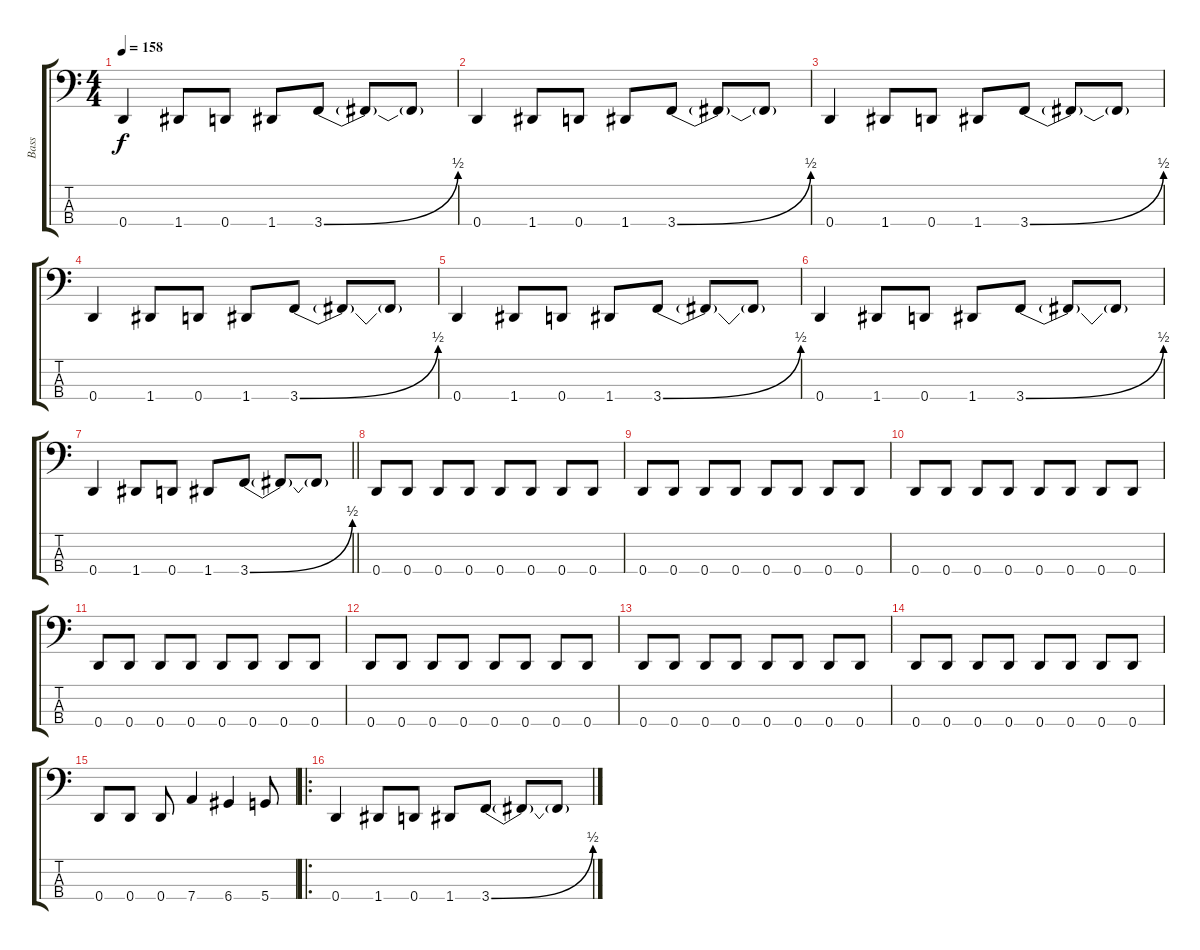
\track ("Bass" "Bass") {instrument electricbassfinger}
\staff {score tabs}
\tuning (F2 C2 G1 D1) {hide}
\ts (4 4)
\tempo 158
\clef f4
\ks c
0.4.4{dy f} 1.4.8 0.4.8 1.4.8 3.4{be (bend 0 0 60 2)}.8 3.4{t}.8 3.4{t}.8 |
0.4.4 1.4.8 0.4.8 1.4.8 3.4{be (bend 0 0 60 2)}.8 3.4{t}.8 3.4{t}.8 |
0.4.4 1.4.8 0.4.8 1.4.8 3.4{be (bend 0 0 60 2)}.8 3.4{t}.8 3.4{t}.8 |
0.4.4 1.4.8 0.4.8 1.4.8 3.4{be (bend 0 0 60 2)}.8 3.4{t}.8 3.4{t}.8 |
0.4.4 1.4.8 0.4.8 1.4.8 3.4{be (bend 0 0 60 2)}.8 3.4{t}.8 3.4{t}.8 |
0.4.4 1.4.8 0.4.8 1.4.8 3.4{be (bend 0 0 60 2)}.8 3.4{t}.8 3.4{t}.8 |
\barLineRight lightlight
0.4.4 1.4.8 0.4.8 1.4.8 3.4{be (bend 0 0 60 2)}.8 3.4{t}.8 3.4{t}.8 |
0.4.8 0.4.8 0.4.8 0.4.8 0.4.8 0.4.8 0.4.8 0.4.8 |
0.4.8 0.4.8 0.4.8 0.4.8 0.4.8 0.4.8 0.4.8 0.4.8 |
0.4.8 0.4.8 0.4.8 0.4.8 0.4.8 0.4.8 0.4.8 0.4.8 |
0.4.8 0.4.8 0.4.8 0.4.8 0.4.8 0.4.8 0.4.8 0.4.8 |
0.4.8 0.4.8 0.4.8 0.4.8 0.4.8 0.4.8 0.4.8 0.4.8 |
0.4.8 0.4.8 0.4.8 0.4.8 0.4.8 0.4.8 0.4.8 0.4.8 |
0.4.8 0.4.8 0.4.8 0.4.8 0.4.8 0.4.8 0.4.8 0.4.8 |
0.4.8 0.4.8 0.4.8 7.4.4 6.4.4 5.4.8 |
\ro
0.4.4 1.4.8 0.4.8 1.4.8 3.4{be (bend 0 0 60 2)}.8 3.4{t}.8 3.4{t}.8
